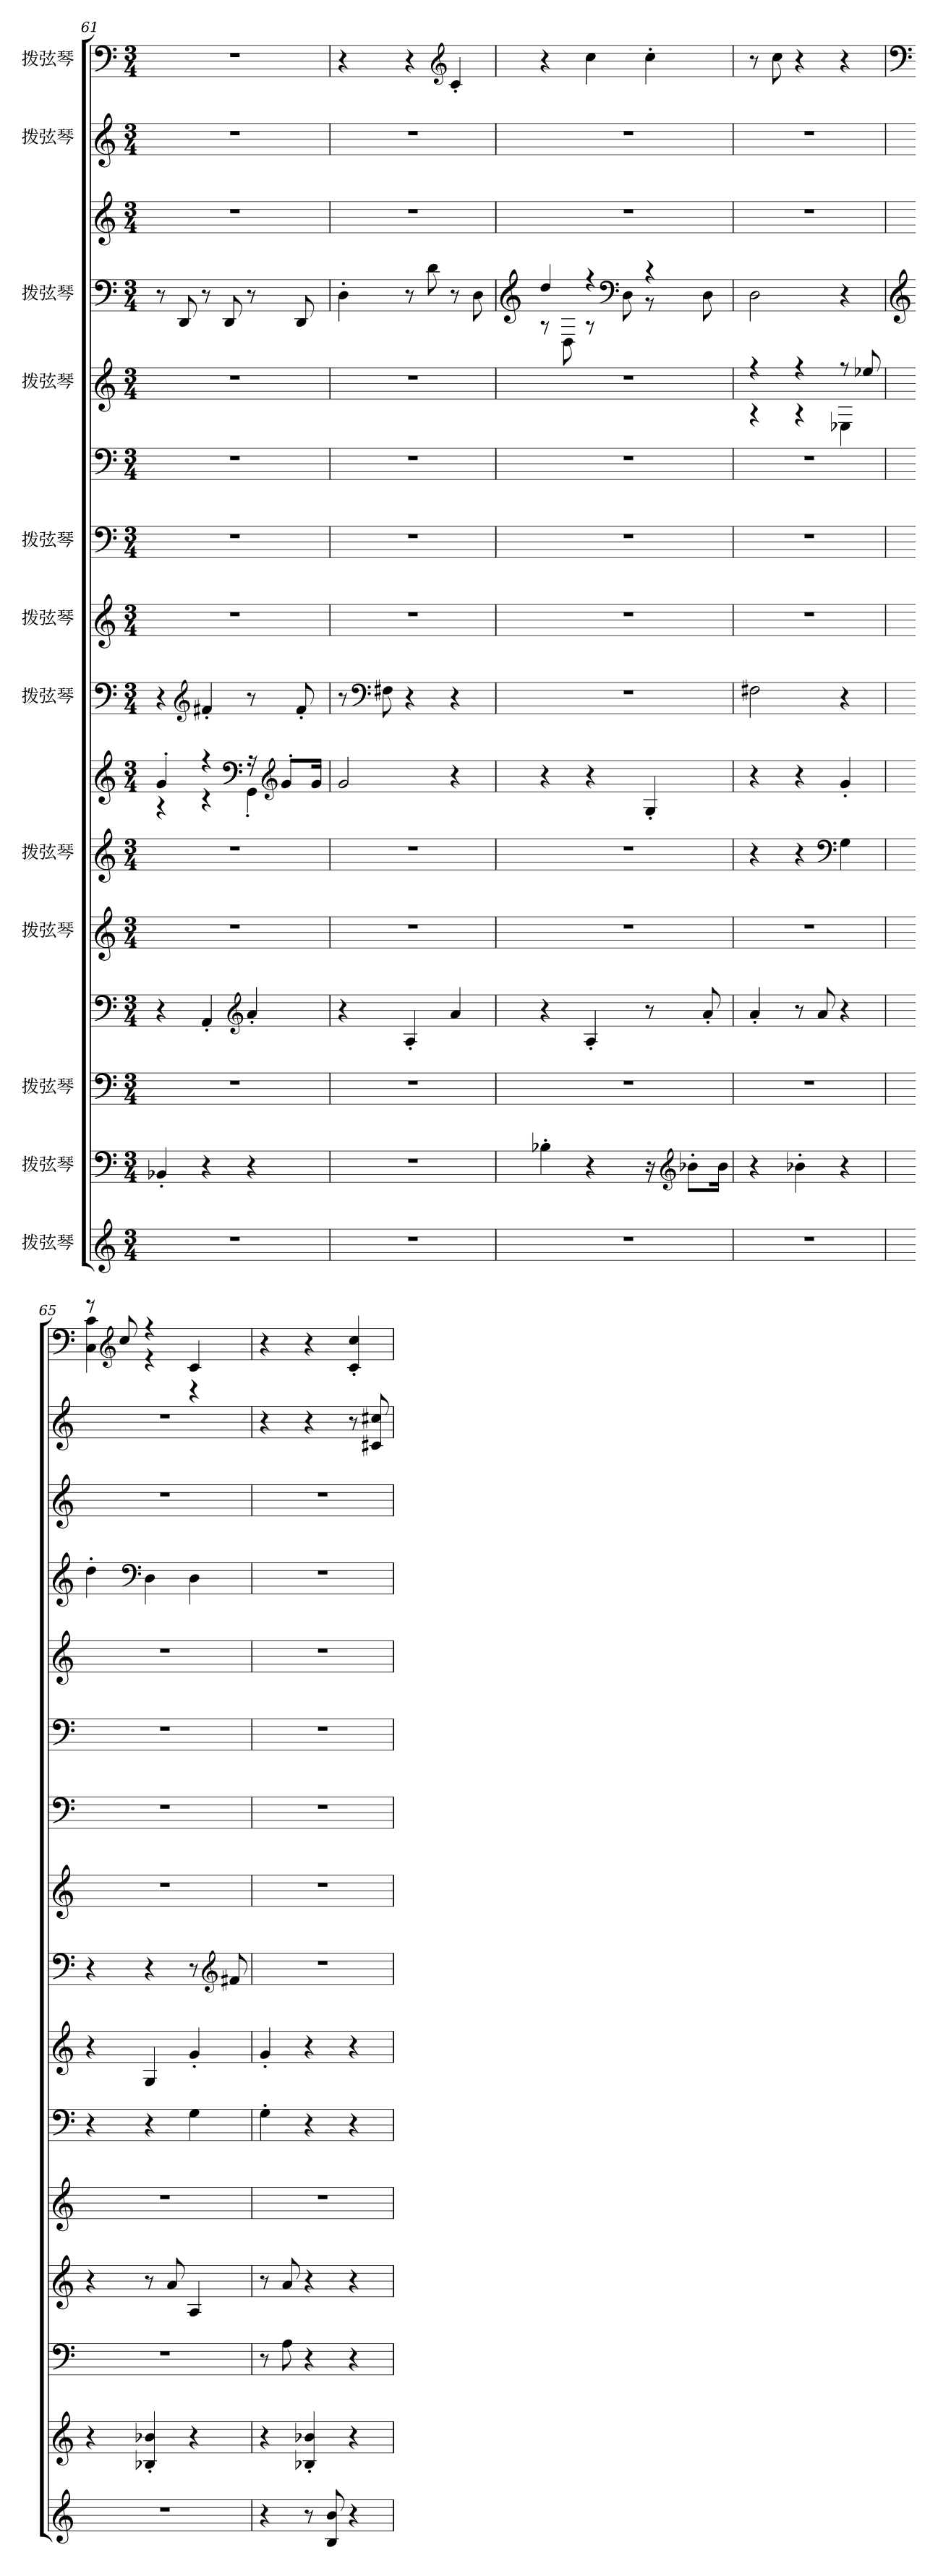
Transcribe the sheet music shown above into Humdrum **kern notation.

**kern	**kern	**kern	**kern	**kern	**kern	**kern	**kern	**kern	**kern	**kern	**kern	**kern	**kern	**kern	**kern
*part12	*part11	*part10	*part10	*part9	*part8	*part8	*part7	*part6	*part5	*part5	*part4	*part3	*part3	*part2	*part1
*staff16	*staff15	*staff14	*staff13	*staff12	*staff11	*staff10	*staff9	*staff8	*staff7	*staff6	*staff5	*staff4	*staff3	*staff2	*staff1
*I"拨弦琴	*I"拨弦琴	*I"拨弦琴	*	*I"拨弦琴	*I"拨弦琴	*	*I"拨弦琴	*I"拨弦琴	*I"拨弦琴	*	*I"拨弦琴	*I"拨弦琴	*	*I"拨弦琴	*I"拨弦琴
!!LO:PB:g=z
*clefG2	*clefF4	*clefF4	*clefF4	*clefG2	*clefG2	*clefG2	*clefF4	*clefG2	*clefF4	*clefF4	*clefG2	*clefF4	*clefG2	*clefG2	*clefF4
*k[]	*k[]	*k[]	*k[]	*k[]	*k[]	*k[]	*k[]	*k[]	*k[]	*k[]	*k[]	*k[]	*k[]	*k[]	*k[]
*M3/4	*M3/4	*M3/4	*M3/4	*M3/4	*M3/4	*M3/4	*M3/4	*M3/4	*M3/4	*M3/4	*M3/4	*M3/4	*M3/4	*M3/4	*M3/4
=61	=61	=61	=61	=61	=61	=61	=61	=61	=61	=61	=61	=61	=61	=61	=61
*	*	*	*	*	*	*^	*	*	*	*	*	*	*	*	*
2.r	4BB-X'/	2.r	4r	2.r	2.r	4g'/	4r	4r	2.r	2.r	2.r	2.r	8r	2.r	2.r	2.r
.	.	.	.	.	.	.	.	.	.	.	.	.	8DD/	.	.	.
*	*	*	*	*	*	*	*	*clefG2	*	*	*	*	*	*	*	*
.	4r	.	4AA'/	.	.	4r	4r	4f#X'/	.	.	.	.	8r	.	.	.
.	.	.	.	.	.	.	.	.	.	.	.	.	8DD/	.	.	.
*	*	*	*clefG2	*	*	*clefF4	*	*	*	*	*	*	*	*	*	*
.	4r	.	4a'/	.	.	16r	4GG'\	8r	.	.	.	.	8r	.	.	.
*	*	*	*	*	*	*clefG2	*	*	*	*	*	*	*	*	*	*
.	.	.	.	.	.	8g'/L	.	.	.	.	.	.	.	.	.	.
.	.	.	.	.	.	.	.	8f#'/	.	.	.	.	8DD/	.	.	.
.	.	.	.	.	.	16g/Jk	.	.	.	.	.	.	.	.	.	.
*	*	*	*	*	*	*v	*v	*	*	*	*	*	*	*	*	*
=62	=62	=62	=62	=62	=62	=62	=62	=62	=62	=62	=62	=62	=62	=62	=62
2.r	2.r	2.r	4r	2.r	2.r	2g/	8r	2.r	2.r	2.r	2.r	4D'\	2.r	2.r	4r
*	*	*	*	*	*	*	*clefF4	*	*	*	*	*	*	*	*
.	.	.	.	.	.	.	8F#X\	.	.	.	.	.	.	.	.
.	.	.	4A'/	.	.	.	4r	.	.	.	.	8r	.	.	4r
.	.	.	.	.	.	.	.	.	.	.	.	8d\	.	.	.
*	*	*	*	*	*	*	*	*	*	*	*	*	*	*	*clefG2
.	.	.	4a/	.	.	4r	4r	.	.	.	.	8r	.	.	4c'/
.	.	.	.	.	.	.	.	.	.	.	.	8D\	.	.	.
=63	=63	=63	=63	=63	=63	=63	=63	=63	=63	=63	=63	=63	=63	=63	=63
*	*	*	*	*	*	*	*	*	*	*	*	*clefG2	*	*	*
*	*	*	*	*	*	*	*	*	*	*	*	*^	*	*	*
2.r	4B-X'\	2.r	4r	2.r	2.r	4r	2.r	2.r	2.r	2.r	2.r	4dd/	8r	2.r	2.r	4r
.	.	.	.	.	.	.	.	.	.	.	.	.	8D\	.	.	.
.	4r	.	4A'/	.	.	4r	.	.	.	.	.	4r	8r	.	.	4cc\
*	*	*	*	*	*	*	*	*	*	*	*	*clefF4	*	*	*	*
.	.	.	.	.	.	.	.	.	.	.	.	.	8D\	.	.	.
.	16r	.	8r	.	.	4G'/	.	.	.	.	.	4r	8r	.	.	4cc'\
*	*clefG2	*	*	*	*	*	*	*	*	*	*	*	*	*	*	*
.	8b-X'\L	.	.	.	.	.	.	.	.	.	.	.	.	.	.	.
.	.	.	8a'/	.	.	.	.	.	.	.	.	.	8D\	.	.	.
.	16b-\Jk	.	.	.	.	.	.	.	.	.	.	.	.	.	.	.
*	*	*	*	*	*	*	*	*	*	*	*	*v	*v	*	*	*
=64	=64	=64	=64	=64	=64	=64	=64	=64	=64	=64	=64	=64	=64	=64	=64
*	*	*	*	*	*	*	*	*	*	*	*^	*	*	*	*
2.r	4r	2.r	4a'/	2.r	4r	4r	2F#X\	2.r	2.r	2.r	4r	4r	2D\	2.r	2.r	8r
.	.	.	.	.	.	.	.	.	.	.	.	.	.	.	.	8cc\
.	4b-X'\	.	8r	.	4r	4r	.	.	.	.	4r	4r	.	.	.	4r
.	.	.	8a/	.	.	.	.	.	.	.	.	.	.	.	.	.
*	*	*	*	*	*clefF4	*	*	*	*	*	*	*	*	*	*	*
.	4r	.	4r	.	4G\	4g'/	4r	.	.	.	8r	4E-X\	4r	.	.	4r
.	.	.	.	.	.	.	.	.	.	.	8ee-X/	.	.	.	.	.
*	*	*	*	*	*	*	*	*	*	*	*v	*v	*	*	*	*
!!LO:PB:g=z
=65	=65	=65	=65	=65	=65	=65	=65	=65	=65	=65	=65	=65	=65	=65	=65
*	*	*	*	*	*	*	*	*	*	*	*	*clefG2	*	*	*clefF4
*	*	*	*	*	*	*	*	*	*	*	*	*	*	*	*^
2.r	4r	2.r	4r	2.r	4r	4r	4r	2.r	2.r	2.r	2.r	4dd'\	2.r	2.r	8r	4C\ 4c\
*	*	*	*	*	*	*	*	*	*	*	*	*	*	*	*clefG2	*
.	.	.	.	.	.	.	.	.	.	.	.	.	.	.	8cc/	.
*	*	*	*	*	*	*	*	*	*	*	*	*clefF4	*	*	*	*
.	4B-X/' 4b-X/'	.	8r	.	4r	4G/	4r	.	.	.	.	4D\	.	.	4r	4r
.	.	.	8a/	.	.	.	.	.	.	.	.	.	.	.	.	.
.	4r	.	4A/	.	4G\	4g'/	8r	.	.	.	.	4D\	.	.	4c/	4r
*	*	*	*	*	*	*	*clefG2	*	*	*	*	*	*	*	*	*
.	.	.	.	.	.	.	8f#X/	.	.	.	.	.	.	.	.	.
*	*	*	*	*	*	*	*	*	*	*	*	*	*	*	*v	*v
=66	=66	=66	=66	=66	=66	=66	=66	=66	=66	=66	=66	=66	=66	=66	=66
4r	4r	8r	8r	2.r	4G'\	4g'/	2.r	2.r	2.r	2.r	2.r	2.r	2.r	4r	4r
.	.	8A\	8a/	.	.	.	.	.	.	.	.	.	.	.	.
8r	4B-X/' 4b-X/'	4r	4r	.	4r	4r	.	.	.	.	.	.	.	4r	4r
8B/ 8b/	.	.	.	.	.	.	.	.	.	.	.	.	.	.	.
4r	4r	4r	4r	.	4r	4r	.	.	.	.	.	.	.	8r	4c/' 4cc/'
.	.	.	.	.	.	.	.	.	.	.	.	.	.	8c#X/ 8cc#X/	.
=	=	=	=	=	=	=	=	=	=	=	=	=	=	=	=
*-	*-	*-	*-	*-	*-	*-	*-	*-	*-	*-	*-	*-	*-	*-	*-
